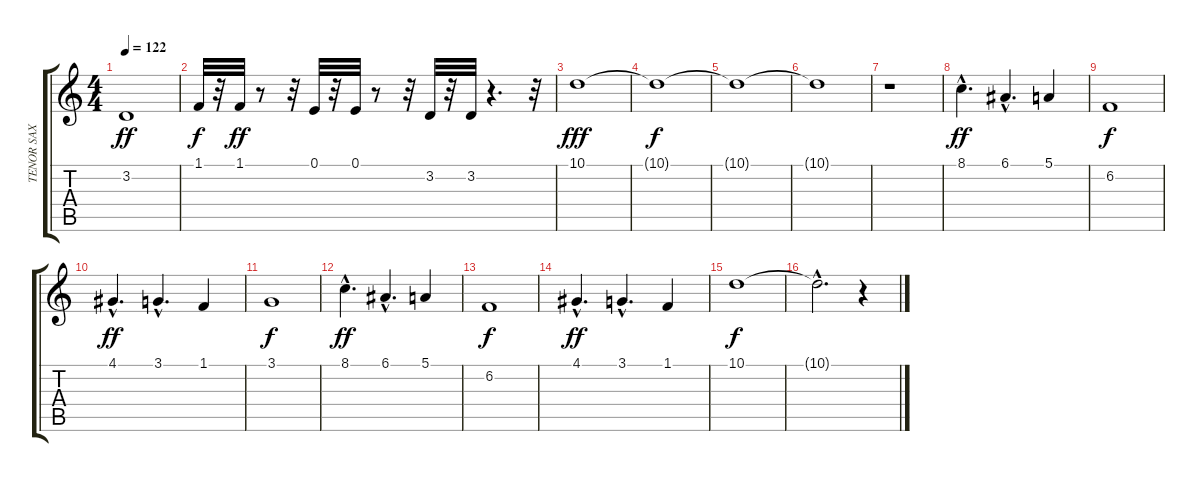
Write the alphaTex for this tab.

\track ("TENOR SAX" "TENOR SAX") {instrument tenorsax}
\staff {score tabs}
\tuning (E4 B3 G3 D3 A2 E2) {hide}
\ts (4 4)
\tempo 122
\clef g2
\ks c
3.2.1{dy ff} |
1.1.32{dy f} r.32 1.1.32{dy ff} r.8 r.32 0.1.32 r.32 0.1.32 r.8 r.32 3.2.32 r.32 3.2.32 r.4{d} r.32 |
10.1.1{dy fff} |
10.1{t}.1{dy f} |
10.1{t}.1 |
10.1{t}.1 |
r.1 |
8.1{hac}.4{d dy ff} 6.1{hac}.4{d} 5.1.4 |
6.2.1{dy f} |
4.1{hac}.4{d dy ff} 3.1{hac}.4{d} 1.1.4 |
3.1.1{dy f} |
8.1{hac}.4{d dy ff} 6.1{hac}.4{d} 5.1.4 |
6.2.1{dy f} |
4.1{hac}.4{d dy ff} 3.1{hac}.4{d} 1.1.4 |
10.1.1{dy f} |
10.1{hac t}.2{d} r.4
